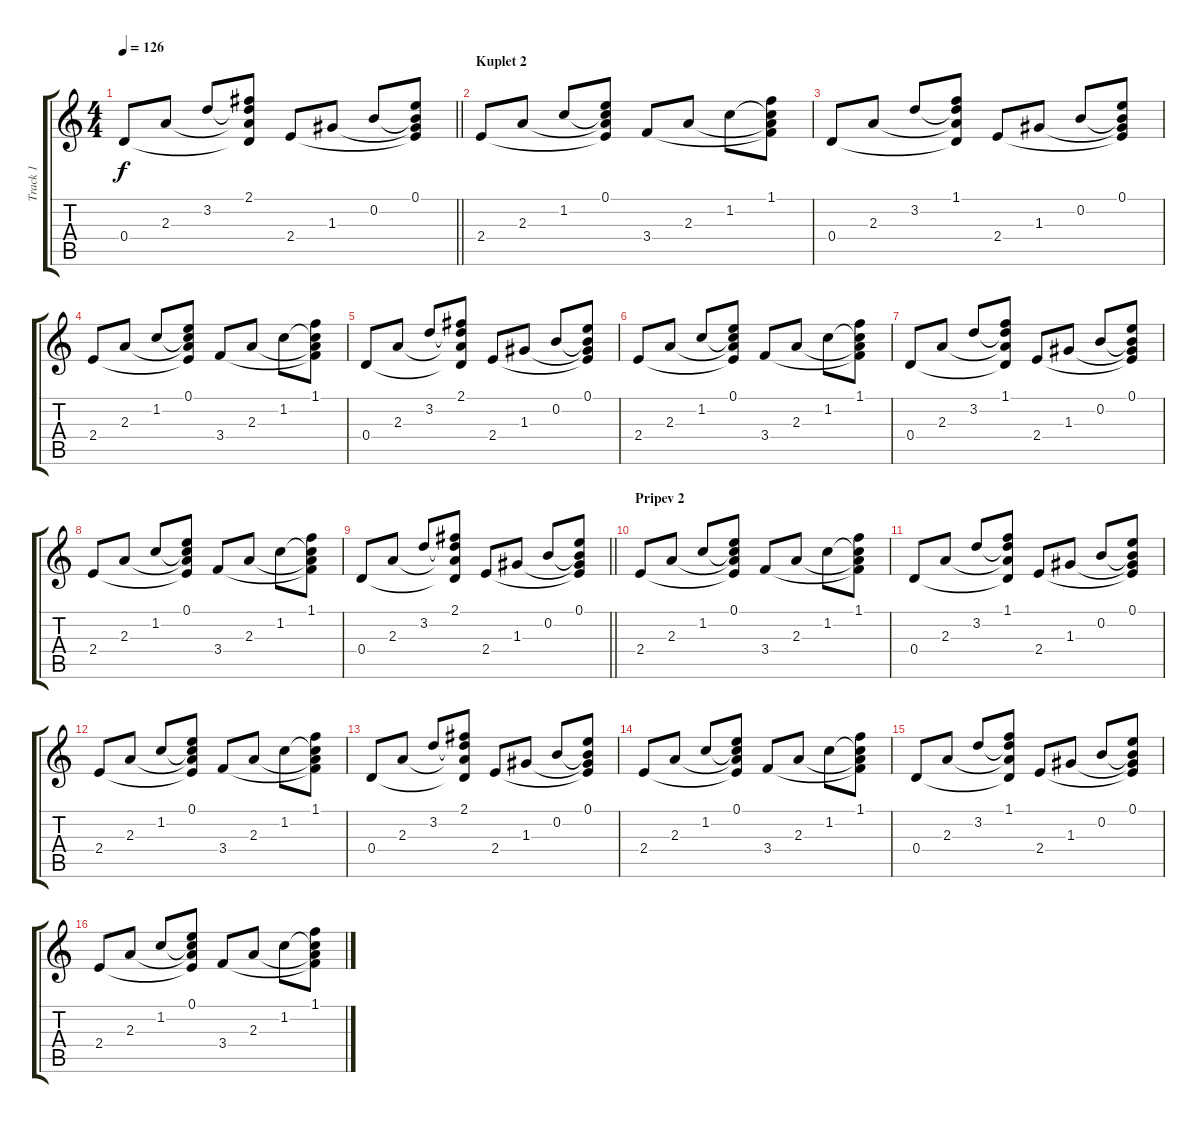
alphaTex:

\track ("Track 1" "Track 1") {instrument acousticguitarsteel}
\staff {score tabs}
\tuning (E4 B3 G3 D3 A2 E2) {hide}
\ts (4 4)
\tempo 126
\clef g2
\barLineRight lightlight
\ks c
0.4.8{dy f} 2.3.8 3.2.8 (2.1 3.2{t} 2.3{t} 0.4{t}).8 2.4.8 1.3.8 0.2.8 (0.1 0.2{t} 1.3{t} 2.4{t}).8 |
\section ("" "Kuplet 2")
2.4.8 2.3.8 1.2.8 (0.1 1.2{t} 2.3{t} 2.4{t}).8 3.4.8 2.3.8 1.2.8 (1.1 1.2{t} 2.3{t} 3.4{t}).8 |
0.4.8 2.3.8 3.2.8 (1.1 3.2{t} 2.3{t} 0.4{t}).8 2.4.8 1.3.8 0.2.8 (0.1 0.2{t} 1.3{t} 2.4{t}).8 |
2.4.8 2.3.8 1.2.8 (0.1 1.2{t} 2.3{t} 2.4{t}).8 3.4.8 2.3.8 1.2.8 (1.1 1.2{t} 2.3{t} 3.4{t}).8 |
0.4.8 2.3.8 3.2.8 (2.1 3.2{t} 2.3{t} 0.4{t}).8 2.4.8 1.3.8 0.2.8 (0.1 0.2{t} 1.3{t} 2.4{t}).8 |
2.4.8 2.3.8 1.2.8 (0.1 1.2{t} 2.3{t} 2.4{t}).8 3.4.8 2.3.8 1.2.8 (1.1 1.2{t} 2.3{t} 3.4{t}).8 |
0.4.8 2.3.8 3.2.8 (1.1 3.2{t} 2.3{t} 0.4{t}).8 2.4.8 1.3.8 0.2.8 (0.1 0.2{t} 1.3{t} 2.4{t}).8 |
2.4.8 2.3.8 1.2.8 (0.1 1.2{t} 2.3{t} 2.4{t}).8 3.4.8 2.3.8 1.2.8 (1.1 1.2{t} 2.3{t} 3.4{t}).8 |
\barLineRight lightlight
0.4.8 2.3.8 3.2.8 (2.1 3.2{t} 2.3{t} 0.4{t}).8 2.4.8 1.3.8 0.2.8 (0.1 0.2{t} 1.3{t} 2.4{t}).8 |
\section ("" "Pripev 2")
2.4.8 2.3.8 1.2.8 (0.1 1.2{t} 2.3{t} 2.4{t}).8 3.4.8 2.3.8 1.2.8 (1.1 1.2{t} 2.3{t} 3.4{t}).8 |
0.4.8 2.3.8 3.2.8 (1.1 3.2{t} 2.3{t} 0.4{t}).8 2.4.8 1.3.8 0.2.8 (0.1 0.2{t} 1.3{t} 2.4{t}).8 |
2.4.8 2.3.8 1.2.8 (0.1 1.2{t} 2.3{t} 2.4{t}).8 3.4.8 2.3.8 1.2.8 (1.1 1.2{t} 2.3{t} 3.4{t}).8 |
0.4.8 2.3.8 3.2.8 (2.1 3.2{t} 2.3{t} 0.4{t}).8 2.4.8 1.3.8 0.2.8 (0.1 0.2{t} 1.3{t} 2.4{t}).8 |
2.4.8 2.3.8 1.2.8 (0.1 1.2{t} 2.3{t} 2.4{t}).8 3.4.8 2.3.8 1.2.8 (1.1 1.2{t} 2.3{t} 3.4{t}).8 |
0.4.8 2.3.8 3.2.8 (1.1 3.2{t} 2.3{t} 0.4{t}).8 2.4.8 1.3.8 0.2.8 (0.1 0.2{t} 1.3{t} 2.4{t}).8 |
2.4.8 2.3.8 1.2.8 (0.1 1.2{t} 2.3{t} 2.4{t}).8 3.4.8 2.3.8 1.2.8 (1.1 1.2{t} 2.3{t} 3.4{t}).8
